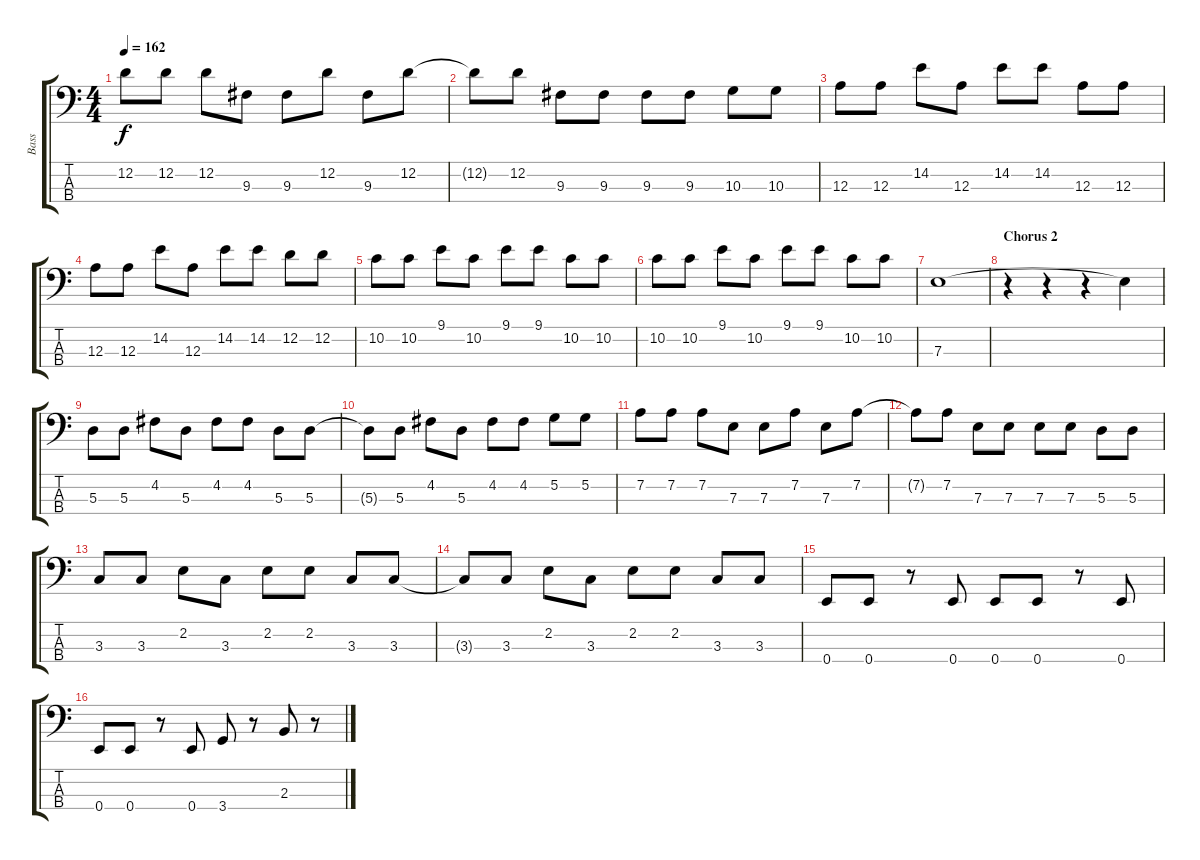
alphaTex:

\track ("Bass" "Bass") {instrument electricbassfinger}
\staff {score tabs}
\tuning (G2 D2 A1 E1) {hide}
\ts (4 4)
\tempo 162
\clef f4
\ks c
12.2.8{dy f} 12.2.8 12.2.8 9.3.8 9.3.8 12.2.8 9.3.8 12.2.8 |
12.2{t}.8 12.2.8 9.3.8 9.3.8 9.3.8 9.3.8 10.3.8 10.3.8 |
12.3.8 12.3.8 14.2.8 12.3.8 14.2.8 14.2.8 12.3.8 12.3.8 |
12.3.8 12.3.8 14.2.8 12.3.8 14.2.8 14.2.8 12.2.8 12.2.8 |
10.2.8 10.2.8 9.1.8 10.2.8 9.1.8 9.1.8 10.2.8 10.2.8 |
10.2.8 10.2.8 9.1.8 10.2.8 9.1.8 9.1.8 10.2.8 10.2.8 |
7.3.1 |
\section ("" "Chorus 2")
r.4 r.4 r.4 7.3{t}.4 |
5.3.8 5.3.8 4.2.8 5.3.8 4.2.8 4.2.8 5.3.8 5.3.8 |
5.3{t}.8 5.3.8 4.2.8 5.3.8 4.2.8 4.2.8 5.2.8 5.2.8 |
7.2.8 7.2.8 7.2.8 7.3.8 7.3.8 7.2.8 7.3.8 7.2.8 |
7.2{t}.8 7.2.8 7.3.8 7.3.8 7.3.8 7.3.8 5.3.8 5.3.8 |
3.3.8 3.3.8 2.2.8 3.3.8 2.2.8 2.2.8 3.3.8 3.3.8 |
3.3{t}.8 3.3.8 2.2.8 3.3.8 2.2.8 2.2.8 3.3.8 3.3.8 |
0.4.8 0.4.8 r.8 0.4.8 0.4.8 0.4.8 r.8 0.4.8 |
0.4.8 0.4.8 r.8 0.4.8 3.4.8 r.8 2.3.8 r.8
